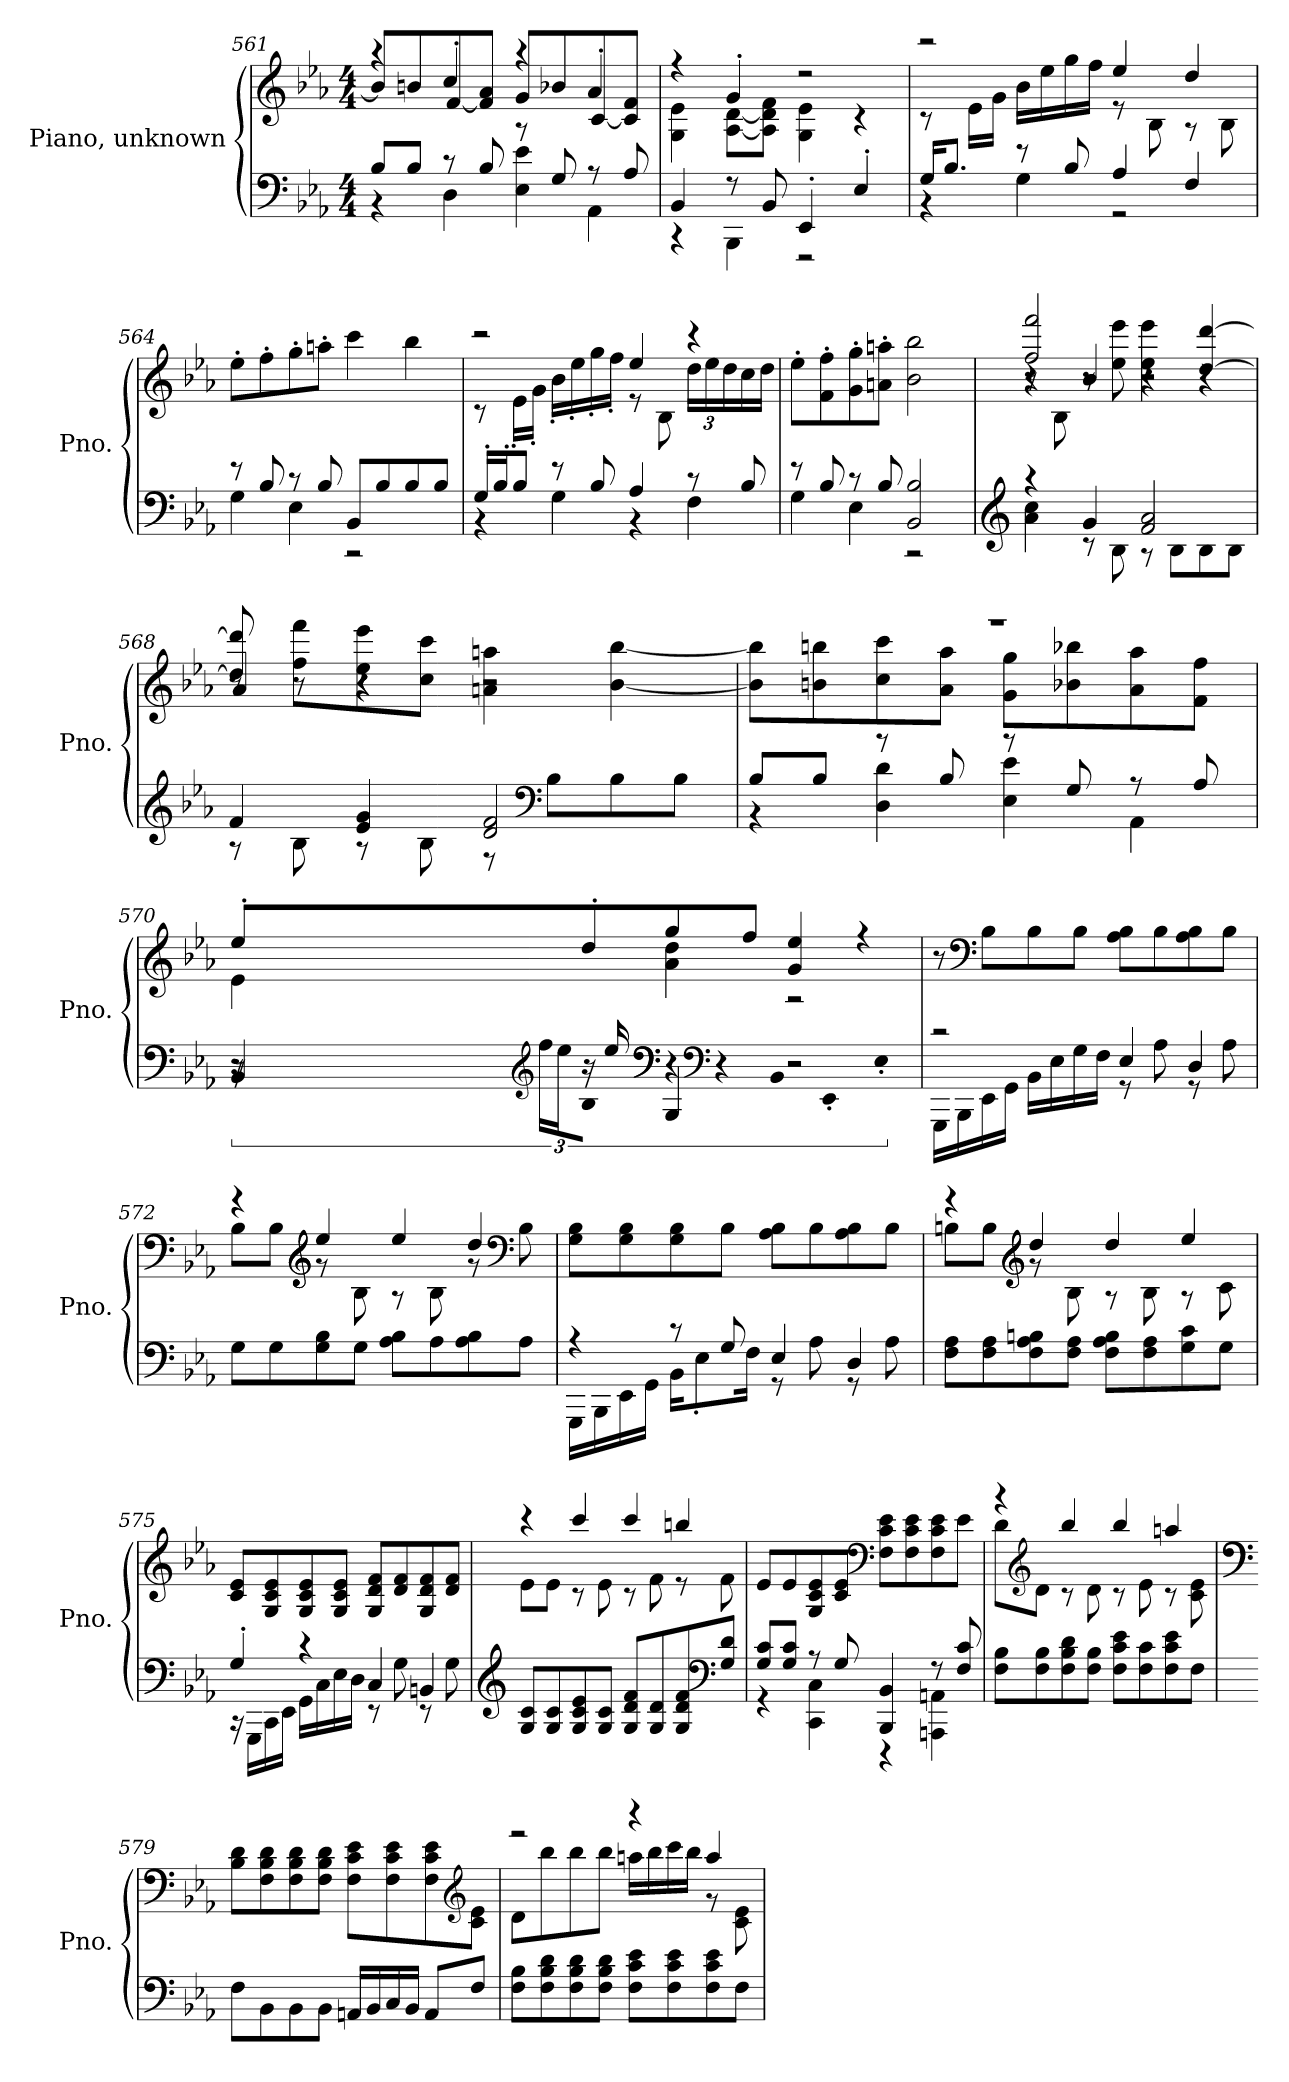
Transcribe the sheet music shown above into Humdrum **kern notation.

**kern	**kern
*part1	*part1
*staff2	*staff1
*I"Piano, unknown	*
*I'Pno.	*
*clefF4	*clefG2
*k[b-e-a-]	*k[b-e-a-]
*M4/4	*M4/4
=561	=561
*^	*^
8B-/L	4r	4r	8b-/L]
8B-/J	.	.	8bn/
8r	4D\	4cc'/	[8f/
8B-/	.	.	8f/] 8a-/J
8r	4E-\ 4e-\	4r	8g/L
8G/	.	.	8b-X/
8r	4AA-\	4a-'/	[8c/
8A-/	.	.	8c/] 8f/J
=562	=562	=562	=562
4BB-/	4r	4r	4G\ 4e-\
8r	4BBB-\	4g'/	[8A-\ [8d\L
8BB-/	.	.	8A-\] 8d\] 8f\J
4EE-'/	2r	2r	4G\ 4e-\
4E-'/	.	.	4r
!!LO:LB:g=z	!!
=563	=563	=563	=563
16G/KL	4r	2r	8r
8.B-/J	.	.	.
.	.	.	16e-\LL
.	.	.	16g\JJ
8r	4G\	.	16b-\LL
.	.	.	16ee-\
8B-/	.	.	16gg\
.	.	.	16ff\JJ
4A-/	2r	4ee-/	8r
.	.	.	8B-\
4F/	.	4dd/	8r
.	.	.	8B-\
*	*	*v	*v
=564	=564	=564
8r	4G\	8ee-'\L
8B-/	.	8ff'\
8r	4E-\	8gg'\
8B-/	.	8aan'\J
8BB-/L	2r	4ccc\
8B-/	.	.
8B-/	.	4bb-\
8B-/J	.	.
=565	=565	=565
*	*	*^
16G'/LL	4r	2r	8r
16B-'/J	.	.	.
8B-/J	.	.	16e-'\LL
.	.	.	16g'\JJ
8r	4G\	.	16b-'\LL
.	.	.	16ee-'\
8B-/	.	.	16gg'\
.	.	.	16ff'\JJ
4A-/	4r	4ee-/	8r
.	.	.	8B-\
*	*	*	*Xbrackettup
8r	4F\	4r	24dd\LL
.	.	.	24ee-\
.	.	.	24dd\
8B-/	.	.	16cc\
.	.	.	16dd\JJ
*	*	*v	*v
=566	=566	=566
8r	4G\	8ee-'\L
8B-/	.	8f\' 8ff\'
8r	4E-\	8g\' 8gg\'
8B-/	.	8an\' 8aan\'J
2BB-/ 2B-/	2r	2b-\ 2bb-\
!!LO:LB:g=z
=567	=567	=567
*clefG2	*	*
*	*	*^
*	*	*	*^
4r	4a-\ 4cc\	2ff/ 2fff/	8r	4r
.	.	.	8B-\	.
4g/	8r	.	8r	4b-/
.	8B-\	.	8ee-\ 8eee-\	.
2f/ 2a-/	8r	4r	4ee-\ 4eee-\	2r
.	8B-\L	.	.	.
.	8B-\	[4dd/ [4ddd/	4r	.
.	8B-\J	.	.	.
=568	=568	=568	=568	=568
4f/	8r	8dd/] 8ddd/]	8r	4a-/
.	8B-\	8r	8ff\ 8fff\L	.
4e-/ 4g/	8r	4r	8ee-\ 8eee-\	4r
.	8B-\	.	8cc\ 8ccc\J	.
2d/ 2f/	8r	2r	4an\ 4aan\	2r
*clefF4	*	*	*	*
.	8B-\L	.	.	.
.	8B-\	.	[4b-\ [4bb-\	.
.	8B-\J	.	.	.
*	*	*	*v	*v
=569	=569	=569	=569
8B-/L	4r	1r	8b-\] 8bb-\]L
8B-/J	.	.	8bn\ 8bbn\
8r	4D\ 4d\	.	8cc\ 8ccc\
8B-/	.	.	8a-\ 8aa-\J
8r	4E-\ 4e-\	.	8g\ 8gg\L
8G/	.	.	8b-X\ 8bb-X\
8r	4AA-\	.	8a-\ 8aa-\
8A-/	.	.	8f\ 8ff\J
!!LO:LB:g=z	!!
=570	=570	=570	=570
*	*^	*	*
8r	24r	4BB-/	8ee-'/L	4e-\
*clefG2	*	*	*	*
.	24ff\LL	.	.	.
.	24ee-\J	.	.	.
16r	8B-\J	.	8dd'/	.
16ee-/	.	.	.	.
*clefF4	*	*	*	*
4r	8r	4BBB-/	8gg/	4a-\ 4dd\
.	8BB-\	.	8ff/J	.
2r	4EE-'\	2r	4g/ 4ee-/	2r
.	4E-'\	.	4r	.
*	*v	*v	*	*
*	*	*v	*v
=571	=571	=571
2r	16GGG\LL	8r
.	16BBB-\	.
*	*	*clefF4
.	16EE-\	8B-\L
.	16GG\JJ	.
.	16BB-\LL	8B-\
.	16E-\	.
.	16G\	8B-\J
.	16F\JJ	.
4E-/	8r	8A-\ 8B-\L
.	8A-\	8B-\
4D/	8r	8A-\ 8B-\
.	8A-\	8B-\J
*v	*v	*
=572	=572
*	*^
8G\L	4r	8B-\L
8G\	.	8B-\J
*	*clefG2	*
8G\ 8B-\	4ee-/	8r
8G\J	.	8B-\
8A-\ 8B-\L	4ee-/	8r
8A-\	.	8B-\
8A-\ 8B-\	4dd/	8r
*	*clefF4	*
8A-\J	.	8B-\
*	*v	*v
!!LO:LB:g=z
=573	=573
*^	*
4r	16GGG\LL	8G\ 8B-\L
.	16BBB-\	.
.	16EE-\	8G\ 8B-\
.	16GG\JJ	.
8r	16BB-\KL	8G\ 8B-\
.	8E-'\	.
8G/	.	8B-\J
.	16F\Jk	.
4E-/	8r	8A-\ 8B-\L
.	8A-\	8B-\
4D/	8r	8A-\ 8B-\
.	8A-\	8B-\J
*v	*v	*
=574	=574
*	*^
8F\ 8A-\L	4r	8Bn\L
8F\ 8A-\	.	8B\J
*	*clefG2	*
8F\ 8A-\ 8Bn\	4dd/	8r
8F\ 8A-\J	.	8B\
8F\ 8A-\ 8B\L	4dd/	8r
8F\ 8A-\	.	8B\
8G\ 8c\	4ee-/	8r
8G\J	.	8c\
*	*v	*v
=575	=575
*^	*
4G'/	16r	8c/ 8e-/L
.	16GGG\LL	.
.	16CC\	8G/ 8c/ 8e-/
.	16EE-\JJ	.
4r	16GG\LL	8G/ 8c/ 8e-/
.	16C\	.
.	16E-\	8G/ 8c/ 8e-/J
.	16D\JJ	.
4C/	8r	8G/ 8d/ 8f/L
.	8G\	8d/ 8f/
4BBn/	8r	8G/ 8d/ 8f/
.	8G\	8d/ 8f/J
*v	*v	*
!!LO:PB:g=z
=576	=576
*clefG2	*
*	*^
8G/ 8c/L	4r	8e-\L
8G/ 8c/	.	8e-\J
8G/ 8c/ 8e-/	4ccc/	8r
8G/ 8c/J	.	8e-\
8G/ 8d/ 8f/L	4ccc/	8r
8G/ 8d/	.	8f\
8G/ 8d/ 8f/	4bbn/	8r
*clefF4	*	*
8G/ 8d/J	.	8f\
*	*v	*v
=577	=577
*^	*
8G/ 8c/L	4r	8e-/L
8G/ 8c/J	.	8e-/
8r	4CC\ 4C\	8G/ 8c/ 8e-/
8G/	.	8c/ 8e-/J
*	*	*clefF4
4BBB-/ 4BB-/	4r	8F\ 8c\ 8e-\L
.	.	8F\ 8c\ 8e-\
8r	4AAAn\ 4AAn\	8F\ 8c\ 8e-\
8F/ 8c/	.	8e-\J
*v	*v	*
=578	=578
*	*^
8F\ 8B-\L	4r	8d\L
*	*clefG2	*
8F\ 8B-\	.	8d\J
8F\ 8B-\ 8d\	4bb-/	8r
8F\ 8B-\J	.	8d\
8F\ 8c\ 8e-\L	4bb-/	8r
8F\ 8c\	.	8e-\
8F\ 8c\ 8e-\	4aan/	8r
8F\J	.	8c\ 8e-\
*	*v	*v
!!LO:LB:g=z
=579	=579
*	*clefF4
8F\L	8B-\ 8d\L
8BB-\	8F\ 8B-\ 8d\
8BB-\	8F\ 8B-\ 8d\
8BB-\J	8F\ 8B-\ 8d\J
16AAn/LL	8F\ 8c\ 8e-\L
16BB-/	.
16C/	8F\ 8c\ 8e-\
16BB-/JJ	.
8AA/L	8F\ 8c\ 8e-\
*	*clefG2
8F/J	8c\ 8e-\J
=580	=580
*	*^
8F\ 8B-\L	2r	8d\L
8F\ 8B-\ 8d\	.	8bb-\
8F\ 8B-\ 8d\	.	8bb-\
8F\ 8B-\ 8d\J	.	8bb-\J
8F\ 8c\ 8e-\L	4r	16aan\LL
.	.	16bb-\
8F\ 8c\ 8e-\	.	16ccc\
.	.	16bb-\JJ
8F\ 8c\ 8e-\	4aa/	8r
8F\J	.	8c\ 8e-\
*	*v	*v
=	=
*-	*-
